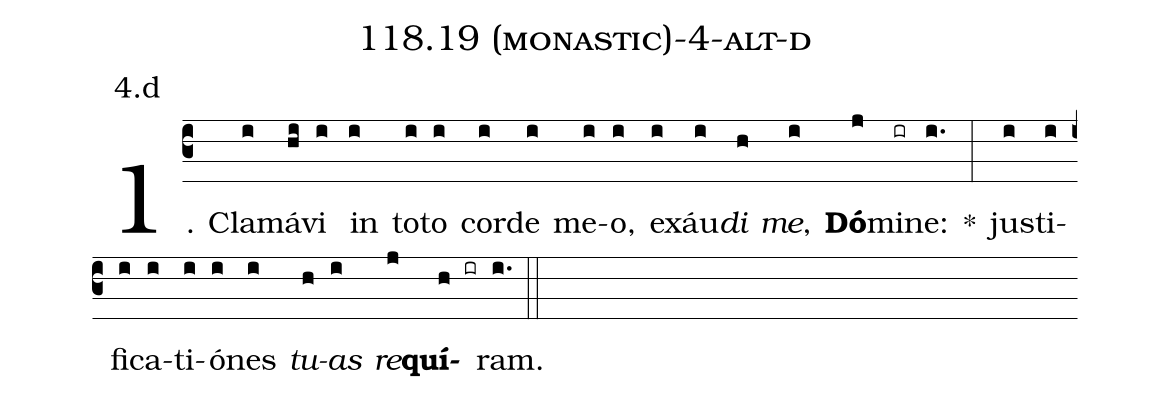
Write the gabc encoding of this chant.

name: 118.19 (monastic)-4-alt-d;
annotation: 4.d;
%%
(c3)1. Cla(i)má(hi)vi(i) in(i) to(i)to(i) cor(i)de(i) me(i)o,(i) ex(i)áu(i)<i>di</i>(h) <i>me</i>,(i) <b>Dó</b>(j)mi(ir)ne:(i.) *(:) jus(i)ti(i)fi(i)ca(i)ti(i)ó(i)nes(i) <i>tu</i>(h)<i>as</i>(i) <i>re</i>(j)<b>quí</b>(h ir)ram.(i.) (::)
